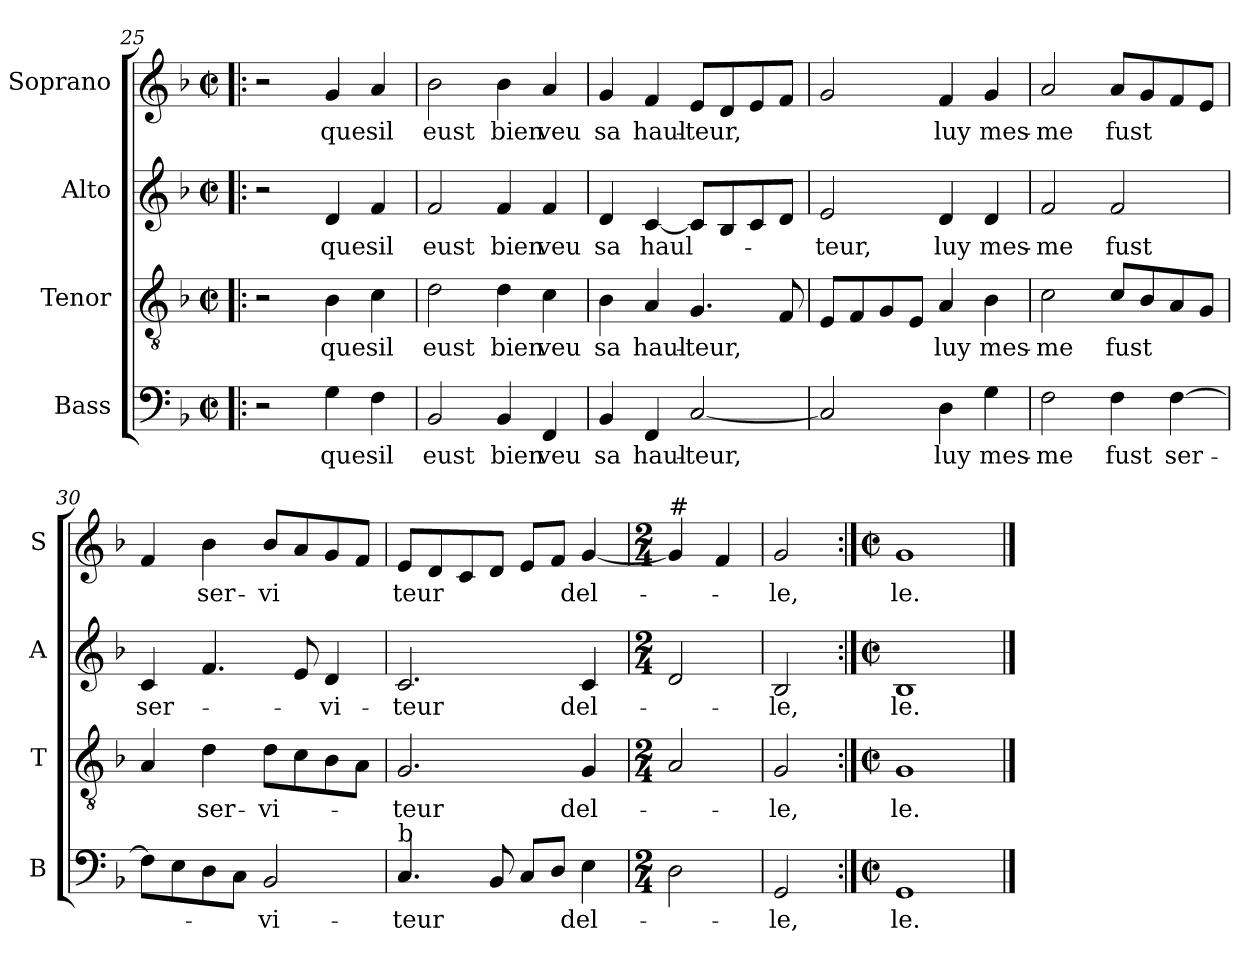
**kern	**text	**kern	**text	**kern	**text	**kern	**text
*part4	*part4	*part3	*part3	*part2	*part2	*part1	*part1
*staff4	*staff4	*staff3	*staff3	*staff2	*staff2	*staff1	*staff1
*I"Bass	*	*I"Tenor	*	*I"Alto	*	*I"Soprano	*
*I'B	*	*I'T	*	*I'A	*	*I'S	*
!!LO:PB:g=z
*clefF4	*	*clefGv2	*	*clefG2	*	*clefG2	*
*k[b-]	*	*k[b-]	*	*k[b-]	*	*k[b-]	*
*F:	*	*F:	*	*F:	*	*F:	*
*M2/2	*	*M2/2	*	*M2/2	*	*M2/2	*
*met(c|)	*	*met(c|)	*	*met(c|)	*	*met(c|)	*
=25!|:	=25!|:	=25!|:	=25!|:	=25!|:	=25!|:	=25!|:	=25!|:
2r	.	2r	.	2r	.	2r	.
!	!LO:LY:b	!	!LO:LY:b	!	!LO:LY:b	!	!LO:LY:b
4G\	que	4B-\	que	4d/	que	4g/	que
!	!LO:LY:b	!	!LO:LY:b	!	!LO:LY:b	!	!LO:LY:b
4F\	sil	4c\	sil	4f/	sil	4a/	sil
=26	=26	=26	=26	=26	=26	=26	=26
!	!LO:LY:b	!	!LO:LY:b	!	!LO:LY:b	!	!LO:LY:b
2BB-/	eust	2d\	eust	2f/	eust	2b-\	eust
!	!LO:LY:b	!	!LO:LY:b	!	!LO:LY:b	!	!LO:LY:b
4BB-/	bien	4d\	bien	4f/	bien	4b-\	bien
!	!LO:LY:b	!	!LO:LY:b	!	!LO:LY:b	!	!LO:LY:b
4FF/	veu	4c\	veu	4f/	veu	4a/	veu
=27	=27	=27	=27	=27	=27	=27	=27
!	!LO:LY:b	!	!LO:LY:b	!	!LO:LY:b	!	!LO:LY:b
4BB-/	sa	4B-\	sa	4d/	sa	4g/	sa
!	!LO:LY:b	!	!LO:LY:b	!	!LO:LY:b	!	!LO:LY:b
4FF/	haul-	4A/	haul-	[4c/	haul-	4f/	haul-
!	!LO:LY:b	!	!LO:LY:b	!	!	!	!LO:LY:b
[2C/	-teur,	4.G/	-teur,	8c/L]	.	8e/L	-teur,
.	.	.	.	8B-/	.	8d/	.
.	.	.	.	8c/	.	8e/	.
.	.	8F/	.	8d/J	.	8f/J	.
=28	=28	=28	=28	=28	=28	=28	=28
!	!	!	!	!	!LO:LY:b	!	!
2C/]	.	8E/L	.	2e/	-teur,	2g/	.
.	.	8F/	.	.	.	.	.
.	.	8G/	.	.	.	.	.
.	.	8E/J	.	.	.	.	.
!	!LO:LY:b	!	!LO:LY:b	!	!LO:LY:b	!	!LO:LY:b
4D\	luy	4A/	luy	4d/	luy	4f/	luy
!	!LO:LY:b	!	!LO:LY:b	!	!LO:LY:b	!	!LO:LY:b
4G\	mes-	4B-\	mes-	4d/	mes-	4g/	mes-
=29	=29	=29	=29	=29	=29	=29	=29
!	!LO:LY:b	!	!LO:LY:b	!	!LO:LY:b	!	!LO:LY:b
2F\	-me	2c\	-me	2f/	-me	2a/	-me
!	!LO:LY:b	!	!LO:LY:b	!	!LO:LY:b	!	!LO:LY:b
4F\	fust	8c/L	fust	2f/	fust	8a/L	fust
.	.	8B-/	.	.	.	8g/	.
!	!LO:LY:b	!	!	!	!	!	!
[4F\	ser-	8A/	.	.	.	8f/	.
.	.	8G/J	.	.	.	8e/J	.
!!LO:LB:g=z
=30	=30	=30	=30	=30	=30	=30	=30
!	!	!	!	!	!LO:LY:b	!	!
8F\L]	.	4A/	.	4c/	ser-	4f/	.
8E\	.	.	.	.	.	.	.
!	!	!	!LO:LY:b	!	!	!	!LO:LY:b
8D\	.	4d\	ser-	4.f/	.	4b-\	ser-
8C\J	.	.	.	.	.	.	.
!	!LO:LY:b	!	!LO:LY:b	!	!	!	!LO:LY:b
2BB-/	-vi-	8d\L	-vi-	.	.	8b-/L	-vi
.	.	8c\	.	8e/	.	8a/	.
!	!	!	!	!	!LO:LY:b	!	!
.	.	8B-\	.	4d/	-vi-	8g/	.
.	.	8A\J	.	.	.	8f/J	.
=31	=31	=31	=31	=31	=31	=31	=31
!LO:TX:a:t=b	!	!	!	!	!	!	!
!	!LO:LY:b	!	!LO:LY:b	!	!LO:LY:b	!	!LO:LY:b
4.C/	-teur	2.G/	-teur	2.c/	-teur	8e/L	teur
.	.	.	.	.	.	8d/	.
.	.	.	.	.	.	8c/	.
8BB-/	.	.	.	.	.	8d/J	.
8C/L	.	.	.	.	.	8e/L	.
8D/J	.	.	.	.	.	8f/J	.
!	!LO:LY:b	!	!LO:LY:b	!	!LO:LY:b	!	!LO:LY:b
4E\	del-	4G/	del-	4c/	del-	[4g/	del-
=32	=32	=32	=32	=32	=32	=32	=32
*M2/4	*	*M2/4	*	*M2/4	*	*M2/4	*
!	!	!	!	!	!	!LO:TX:a:t=#	!
2D\	.	2A/	.	2d/	.	4g/]	.
.	.	.	.	.	.	4f/	.
=33	=33	=33	=33	=33	=33	=33	=33
!	!LO:LY:b	!	!LO:LY:b	!	!LO:LY:b	!	!LO:LY:b
2GG/	-le,	2G/	-le,	2B-/	-le,	2g/	-le,
=34:|!	=34:|!	=34:|!	=34:|!	=34:|!	=34:|!	=34:|!	=34:|!
*M2/2	*	*M2/2	*	*M2/2	*	*M2/2	*
*met(c|)	*	*met(c|)	*	*met(c|)	*	*met(c|)	*
!	!LO:LY:b	!	!LO:LY:b	!	!LO:LY:b	!	!LO:LY:b
1GG	le.	1G	le.	1B-	le.	1g	le.
==	==	==	==	==	==	==	==
*-	*-	*-	*-	*-	*-	*-	*-
